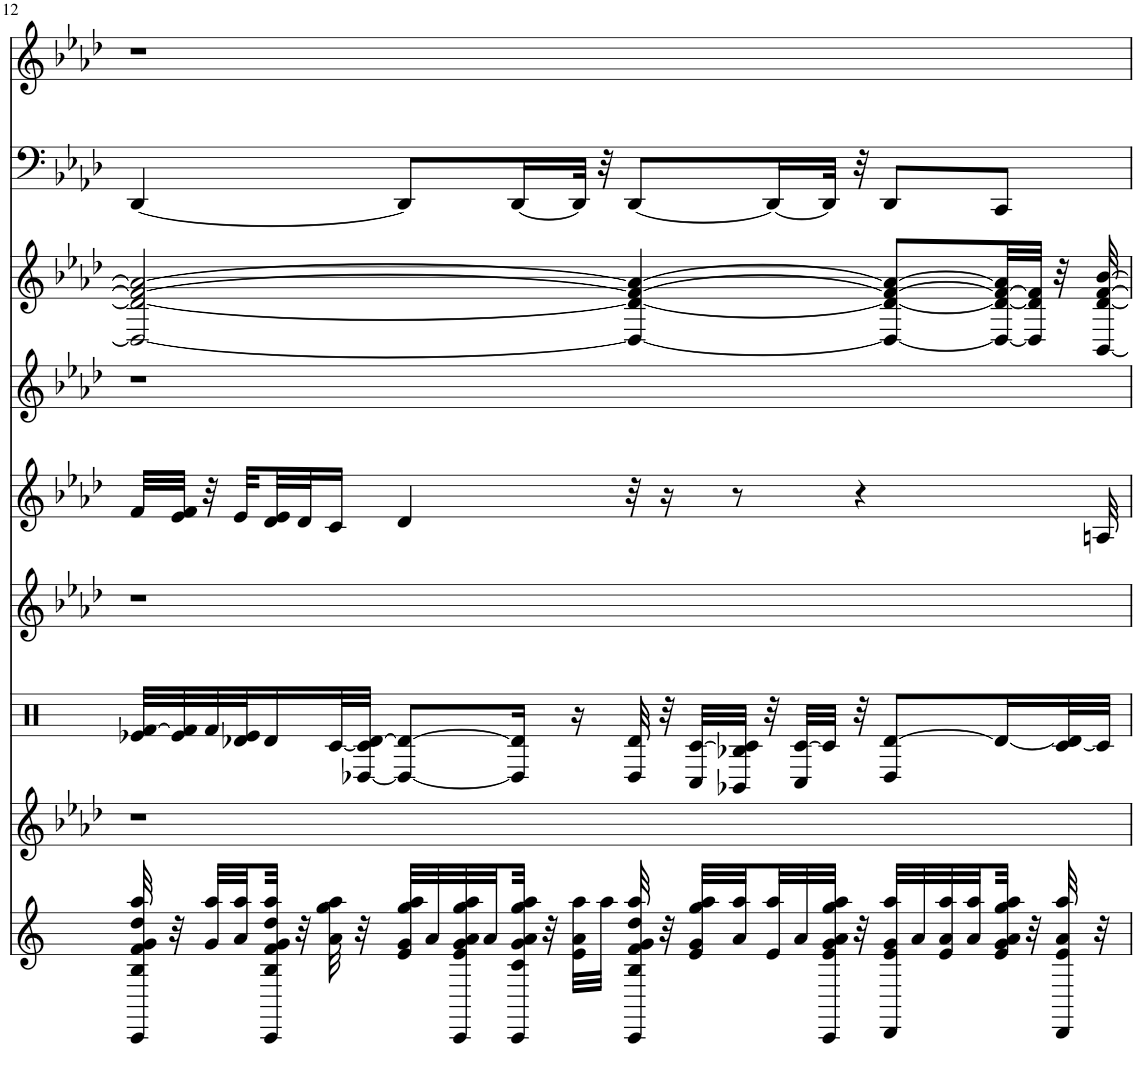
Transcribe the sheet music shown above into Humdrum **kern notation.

**kern	**kern	**kern	**kern	**kern	**kern	**kern	**kern	**kern
*part9	*part8	*part7	*part6	*part5	*part4	*part3	*part2	*part1
*staff9	*staff8	*staff7	*staff6	*staff5	*staff4	*staff3	*staff2	*staff1
*I"StringInstrument	*I"Electric Guitar	*I"StringInstrument	*I"StringInstrument	*I"Pan Flute	*I"Piano	*I"StringInstrument	*I"Electric Bass	*I"AKSAM&quot;GUNESI&quot;DOGDU
*I'Str	*I'Elec Gtr	*I'Str	*I'Str	*I'P Fl	*I'Pno	*I'Str	*I'Elec b	*
!!LO:PB:g=z
*clefG2	*clefG2	*clefX	*clefG2	*clefG2	*clefG2	*clefG2	*clefF4	*clefG2
*k[]	*k[b-e-a-d-]	*k[]	*k[b-e-a-d-]	*k[b-e-a-d-]	*k[b-e-a-d-]	*k[b-e-a-d-]	*k[b-e-a-d-]	*k[b-e-a-d-]
*M4/4	*M4/4	*M4/4	*M4/4	*M4/4	*M4/4	*M4/4	*M4/4	*M4/4
=12	=12	=12	=12	=12	=12	=12	=12	=12
32CC/ 32B/ 32f/ 32g/ 32dd/ 32aa/	1r	32e-X/ [32f/LLL	1r	32f/LLL	1r	2D-/_ 2d-/_ 2f/_ 2a-/_	[4DD-/	1r
32r	.	32e/ 32f/]	.	32e-/ 32f/JJJ	.	.	.	.
32g/ 32aa/LLL	.	32f/	.	32r	.	.	.	.
32a/ 32aa/	.	32d-X/ 32e/J	.	32e-/LLL	.	.	.	.
32CC/ 32B/ 32f/ 32g/ 32dd/ 32aa/JJJ	.	16d/	.	32d-/ 32e-/	.	.	.	.
32r	.	.	.	32d-/J	.	.	.	.
32a\ 32gg\ 32aa\	.	[32c/L	.	16c/JJ	.	.	.	.
32r	.	[32D-X/ 32c/] [32d/JJJ	.	.	.	.	.	.
32e/ 32g/ 32gg/ 32aa/LLL	.	8D/_ 8d/_L	.	4d-/	.	.	8DD-/L]	.
32a/	.	.	.	.	.	.	.	.
32CC/ 32e/ 32g/ 32a/ 32gg/ 32aa/	.	.	.	.	.	.	.	.
32a/	.	.	.	.	.	.	.	.
32CC/ 32c/ 32g/ 32a/ 32gg/ 32aa/JJJ	.	16D/] 16d/]Jk	.	.	.	.	[16DD-/L	.
32r	.	.	.	.	.	.	.	.
32e\ 32a\ 32aa\LLL	.	16r	.	.	.	.	32DD-/JJk]	.
32aa\JJJ	.	.	.	.	.	.	32r	.
32CC/ 32B/ 32f/ 32g/ 32dd/ 32aa/	.	32D/ 32d/	.	32r	.	4D-/_ 4d-/_ 4f/_ 4a-/_	[8DD-/L	.
32r	.	32r	.	16r	.	.	.	.
32e/ 32g/ 32gg/ 32aa/LLL	.	32C/ [32c/LLL	.	.	.	.	.	.
32a/ 32aa/	.	32BB-X/ 32B-X/ 32c/]JJJ	.	8r	.	.	.	.
32e/ 32aa/	.	32r	.	.	.	.	16DD-/L_	.
32a/	.	32C/ [32c/LLL	.	.	.	.	.	.
32CC/ 32e/ 32g/ 32a/ 32gg/ 32aa/JJJ	.	32c/JJJ]	.	.	.	.	32DD-/JJk]	.
32r	.	32r	.	4r	.	.	32r	.
32DD/ 32e/ 32g/ 32aa/LLL	.	8D/ [8d/L	.	.	.	8D-/_ 8d-/_ 8f/_ 8a-/_L	8DD-/L	.
32a/	.	.	.	.	.	.	.	.
32e/ 32a/ 32aa/	.	.	.	.	.	.	.	.
32a/ 32aa/	.	.	.	.	.	.	.	.
32e/ 32g/ 32a/ 32gg/ 32aa/JJJ	.	16d/L_	.	.	.	32D-/_ 32d-/_ 32f/_ 32a-/]LL	8CC/J	.
32r	.	.	.	.	.	32D-/] 32d-/] 32f/]JJJ	.	.
32DD/ 32e/ 32a/ 32aa/	.	[32c/ 32d/]L	.	.	.	32r	.	.
32r	.	32c/JJJ]	.	32An/	.	[32BB-/ [32d-/ [32f/ [32b-/	.	.
=	=	=	=	=	=	=	=	=
*-	*-	*-	*-	*-	*-	*-	*-	*-
